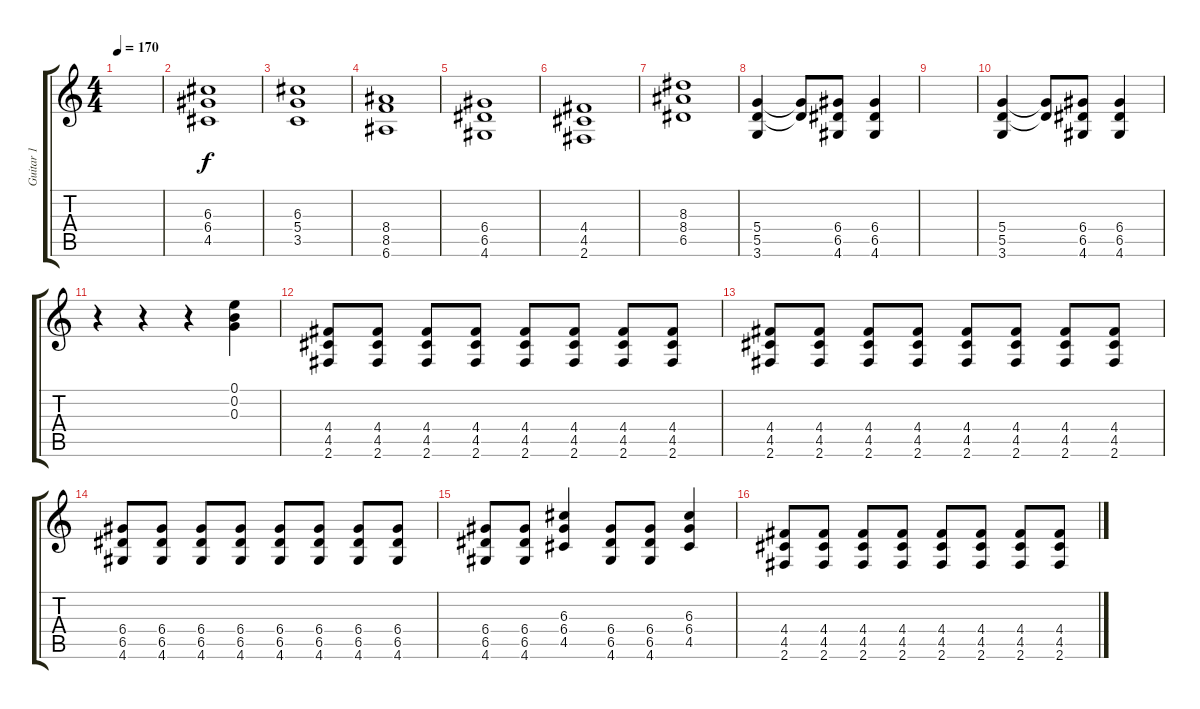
\track ("Guitar 1" "Guitar 1") {instrument overdrivenguitar}
\staff {score tabs}
\tuning (E4 B3 G3 D3 A2 E2) {hide}
\ts (4 4)
\tempo 170
\clef g2
\ks c
|
(6.3 6.4 4.5).1 |
(6.3 5.4 3.5).1 |
(8.4 8.5 6.6).1 |
(6.4 6.5 4.6).1 |
(4.4 4.5 2.6).1 |
(8.3 8.4 6.5).1 |
(5.4 5.5 3.6).4 (5.4{t} 5.5{t}).8 (6.4 6.5 4.6).8 (6.4 6.5 4.6).4 |
|
(5.4 5.5 3.6).4 (5.4{t} 5.5{t}).8 (6.4 6.5 4.6).8 (6.4 6.5 4.6).4 |
r.4 r.4 r.4 (0.1 0.2 0.3).4 |
(4.4 4.5 2.6).8 (4.4 4.5 2.6).8 (4.4 4.5 2.6).8 (4.4 4.5 2.6).8 (4.4 4.5 2.6).8 (4.4 4.5 2.6).8 (4.4 4.5 2.6).8 (4.4 4.5 2.6).8 |
(4.4 4.5 2.6).8 (4.4 4.5 2.6).8 (4.4 4.5 2.6).8 (4.4 4.5 2.6).8 (4.4 4.5 2.6).8 (4.4 4.5 2.6).8 (4.4 4.5 2.6).8 (4.4 4.5 2.6).8 |
(6.4 6.5 4.6).8 (6.4 6.5 4.6).8 (6.4 6.5 4.6).8 (6.4 6.5 4.6).8 (6.4 6.5 4.6).8 (6.4 6.5 4.6).8 (6.4 6.5 4.6).8 (6.4 6.5 4.6).8 |
(6.4 6.5 4.6).8 (6.4 6.5 4.6).8 (6.3 6.4 4.5).4 (6.4 6.5 4.6).8 (6.4 6.5 4.6).8 (6.3 6.4 4.5).4 |
(4.4 4.5 2.6).8 (4.4 4.5 2.6).8 (4.4 4.5 2.6).8 (4.4 4.5 2.6).8 (4.4 4.5 2.6).8 (4.4 4.5 2.6).8 (4.4 4.5 2.6).8 (4.4 4.5 2.6).8
